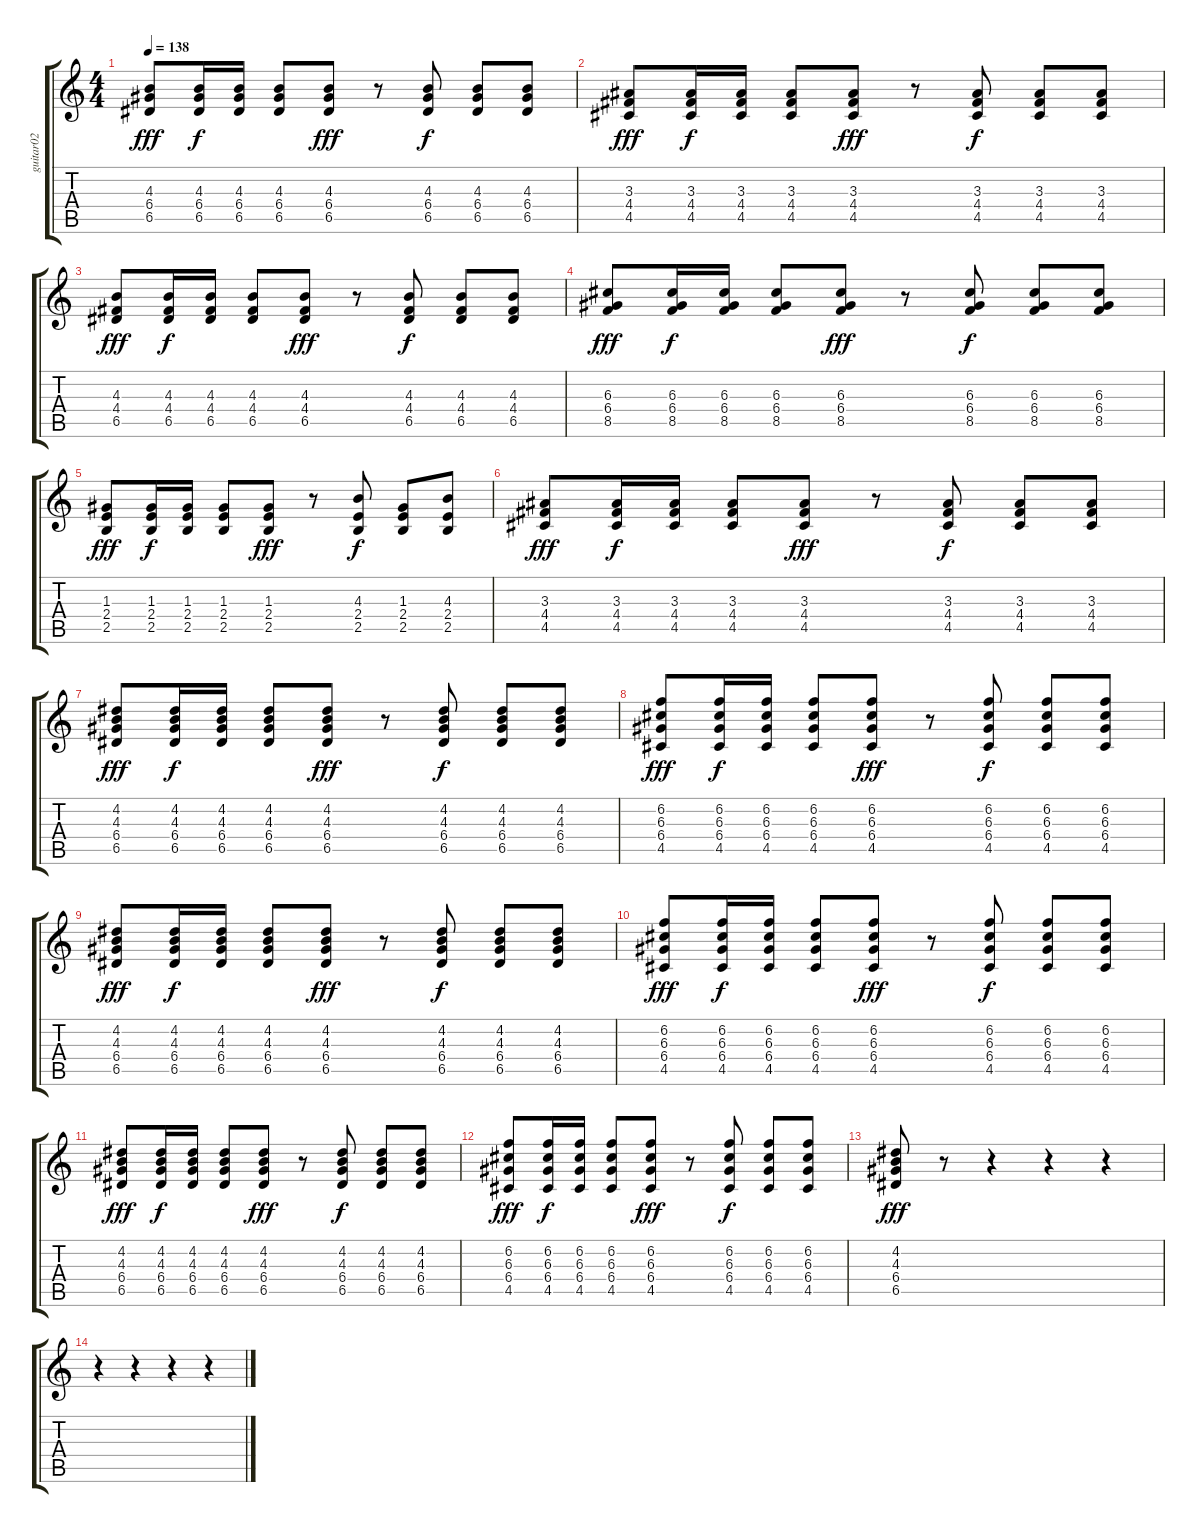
\track ("guitar02" "guitar02") {instrument electricguitarjazz}
\staff {score tabs}
\tuning (E4 B3 G3 D3 A2 E2) {hide}
\ts (4 4)
\tempo 138
\clef g2
\ks c
(4.3 6.4 6.5).8{dy fff} (4.3 6.4 6.5).16{dy f} (4.3 6.4 6.5).16 (4.3 6.4 6.5).8 (4.3 6.4 6.5).8{dy fff} r.8 (4.3 6.4 6.5).8{dy f} (4.3 6.4 6.5).8 (4.3 6.4 6.5).8 |
(3.3 4.4 4.5).8{dy fff} (3.3 4.4 4.5).16{dy f} (3.3 4.4 4.5).16 (3.3 4.4 4.5).8 (3.3 4.4 4.5).8{dy fff} r.8 (3.3 4.4 4.5).8{dy f} (3.3 4.4 4.5).8 (3.3 4.4 4.5).8 |
(4.3 4.4 6.5).8{dy fff} (4.3 4.4 6.5).16{dy f} (4.3 4.4 6.5).16 (4.3 4.4 6.5).8 (4.3 4.4 6.5).8{dy fff} r.8 (4.3 4.4 6.5).8{dy f} (4.3 4.4 6.5).8 (4.3 4.4 6.5).8 |
(6.3 6.4 8.5).8{dy fff} (6.3 6.4 8.5).16{dy f} (6.3 6.4 8.5).16 (6.3 6.4 8.5).8 (6.3 6.4 8.5).8{dy fff} r.8 (6.3 6.4 8.5).8{dy f} (6.3 6.4 8.5).8 (6.3 6.4 8.5).8 |
(1.3 2.4 2.5).8{dy fff} (1.3 2.4 2.5).16{dy f} (1.3 2.4 2.5).16 (1.3 2.4 2.5).8 (1.3 2.4 2.5).8{dy fff} r.8 (4.3 2.4 2.5).8{dy f} (1.3 2.4 2.5).8 (4.3 2.4 2.5).8 |
(3.3 4.4 4.5).8{dy fff} (3.3 4.4 4.5).16{dy f} (3.3 4.4 4.5).16 (3.3 4.4 4.5).8 (3.3 4.4 4.5).8{dy fff} r.8 (3.3 4.4 4.5).8{dy f} (3.3 4.4 4.5).8 (3.3 4.4 4.5).8 |
(4.2 4.3 6.4 6.5).8{dy fff} (4.2 4.3 6.4 6.5).16{dy f} (4.2 4.3 6.4 6.5).16 (4.2 4.3 6.4 6.5).8 (4.2 4.3 6.4 6.5).8{dy fff} r.8 (4.2 4.3 6.4 6.5).8{dy f} (4.2 4.3 6.4 6.5).8 (4.2 4.3 6.4 6.5).8 |
(6.2 6.3 6.4 4.5).8{dy fff} (6.2 6.3 6.4 4.5).16{dy f} (6.2 6.3 6.4 4.5).16 (6.2 6.3 6.4 4.5).8 (6.2 6.3 6.4 4.5).8{dy fff} r.8 (6.2 6.3 6.4 4.5).8{dy f} (6.2 6.3 6.4 4.5).8 (6.2 6.3 6.4 4.5).8 |
(4.2 4.3 6.4 6.5).8{dy fff} (4.2 4.3 6.4 6.5).16{dy f} (4.2 4.3 6.4 6.5).16 (4.2 4.3 6.4 6.5).8 (4.2 4.3 6.4 6.5).8{dy fff} r.8 (4.2 4.3 6.4 6.5).8{dy f} (4.2 4.3 6.4 6.5).8 (4.2 4.3 6.4 6.5).8 |
(6.2 6.3 6.4 4.5).8{dy fff} (6.2 6.3 6.4 4.5).16{dy f} (6.2 6.3 6.4 4.5).16 (6.2 6.3 6.4 4.5).8 (6.2 6.3 6.4 4.5).8{dy fff} r.8 (6.2 6.3 6.4 4.5).8{dy f} (6.2 6.3 6.4 4.5).8 (6.2 6.3 6.4 4.5).8 |
(4.2 4.3 6.4 6.5).8{dy fff} (4.2 4.3 6.4 6.5).16{dy f} (4.2 4.3 6.4 6.5).16 (4.2 4.3 6.4 6.5).8 (4.2 4.3 6.4 6.5).8{dy fff} r.8 (4.2 4.3 6.4 6.5).8{dy f} (4.2 4.3 6.4 6.5).8 (4.2 4.3 6.4 6.5).8 |
(6.2 6.3 6.4 4.5).8{dy fff} (6.2 6.3 6.4 4.5).16{dy f} (6.2 6.3 6.4 4.5).16 (6.2 6.3 6.4 4.5).8 (6.2 6.3 6.4 4.5).8{dy fff} r.8 (6.2 6.3 6.4 4.5).8{dy f} (6.2 6.3 6.4 4.5).8 (6.2 6.3 6.4 4.5).8 |
(4.2 4.3 6.4 6.5).8{dy fff} r.8 r.4 r.4 r.4 |
r.4 r.4 r.4 r.4
